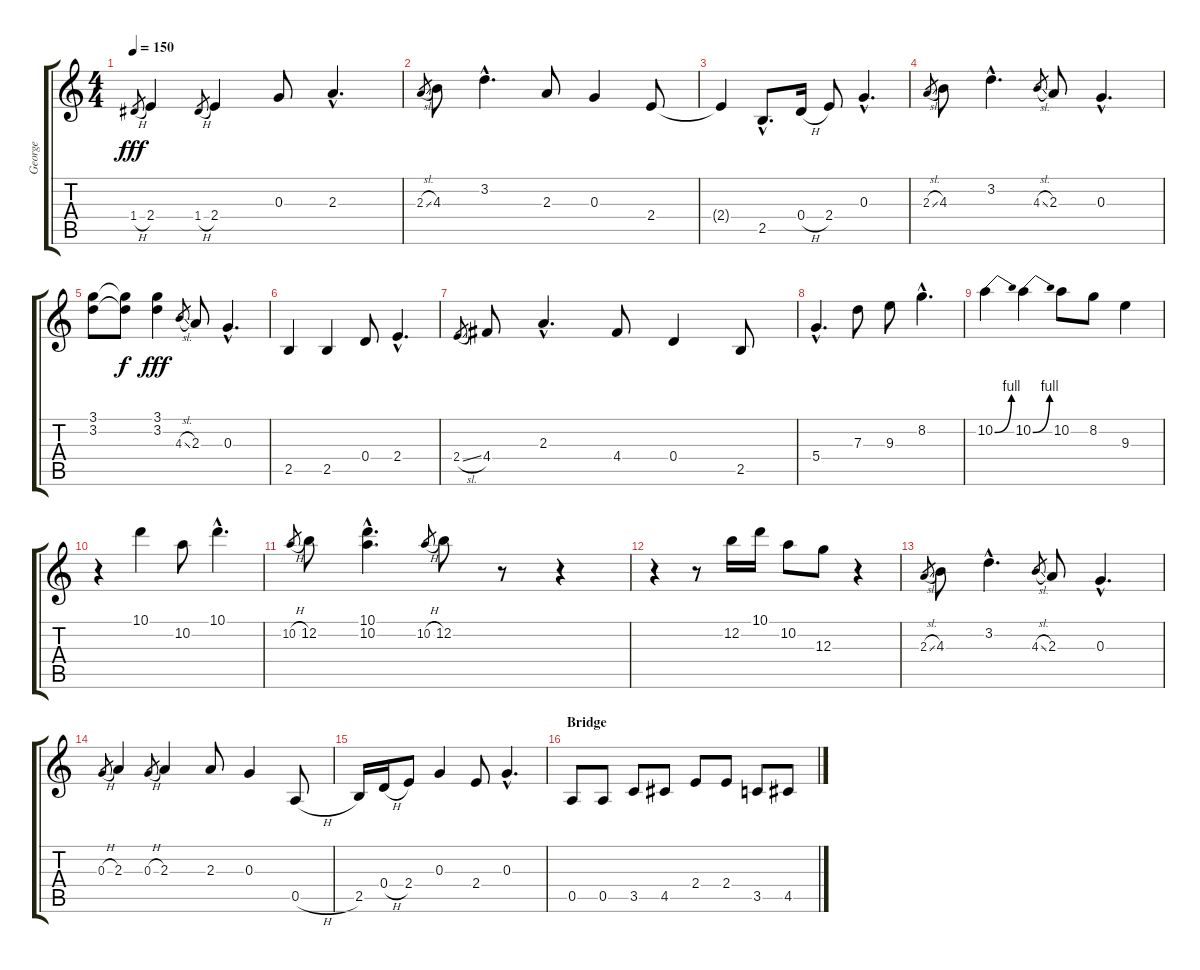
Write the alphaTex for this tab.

\track ("George" "George") {instrument electricguitarclean}
\staff {score tabs}
\tuning (E4 B3 G3 D3 A2 E2) {hide}
\ts (4 4)
\tempo 150
\clef g2
\ks c
1.4{h}.8{gr dy fff} 2.4.4 1.4{h}.8{gr} 2.4.4 0.3.8 2.3{hac}.4{d} |
2.3{sl}.8{gr} 4.3.8 3.2{hac}.4{d} 2.3.8 0.3.4 2.4.8 |
2.4{t}.4 2.5{hac}.8{d} 0.4{h}.16 2.4.8 0.3{hac}.4{d} |
2.3{sl}.8{gr} 4.3.8 3.2{hac}.4{d} 4.3{sl}.8{gr} 2.3.8 0.3{hac}.4{d} |
(3.1 3.2).8 (3.1{t} 3.2{t}).8{dy f} (3.1 3.2).4{dy fff} 4.3{sl}.8{gr} 2.3.8 0.3{hac}.4{d} |
2.5.4 2.5.4 0.4.8 2.4{hac}.4{d} |
2.4{sl}.8{gr} 4.4.8 2.3{hac}.4{d} 4.4.8 0.4.4 2.5.8 |
5.4{hac}.4{d} 7.3.8 9.3.8 8.2{hac}.4{d} |
10.2{be (bend 0 0 60 4)}.4 10.2{be (bend 0 0 60 4)}.4 10.2.8 8.2.8 9.3.4 |
r.4 10.1.4 10.2.8 10.1{hac}.4{d} |
10.2{h}.8{gr} 12.2.8 (10.1{hac} 10.2{hac}).4{d} 10.2{h}.8{gr} 12.2.8 r.8 r.4 |
r.4 r.8 12.2.16 10.1.16 10.2.8 12.3.8 r.4 |
2.3{sl}.8{gr} 4.3.8 3.2{hac}.4{d} 4.3{sl}.8{gr} 2.3.8 0.3{hac}.4{d} |
0.3{h}.8{gr} 2.3.4 0.3{h}.8{gr} 2.3.4 2.3.8 0.3.4 0.5{h}.8 |
2.5.16 0.4{h}.16 2.4.8 0.3.4 2.4.8{volume 14 instrument electricguitarclean} 0.3{hac}.4{d} |
\section ("" "Bridge")
0.5.8 0.5.8 3.5.8 4.5.8 2.4.8 2.4.8 3.5.8 4.5.8
